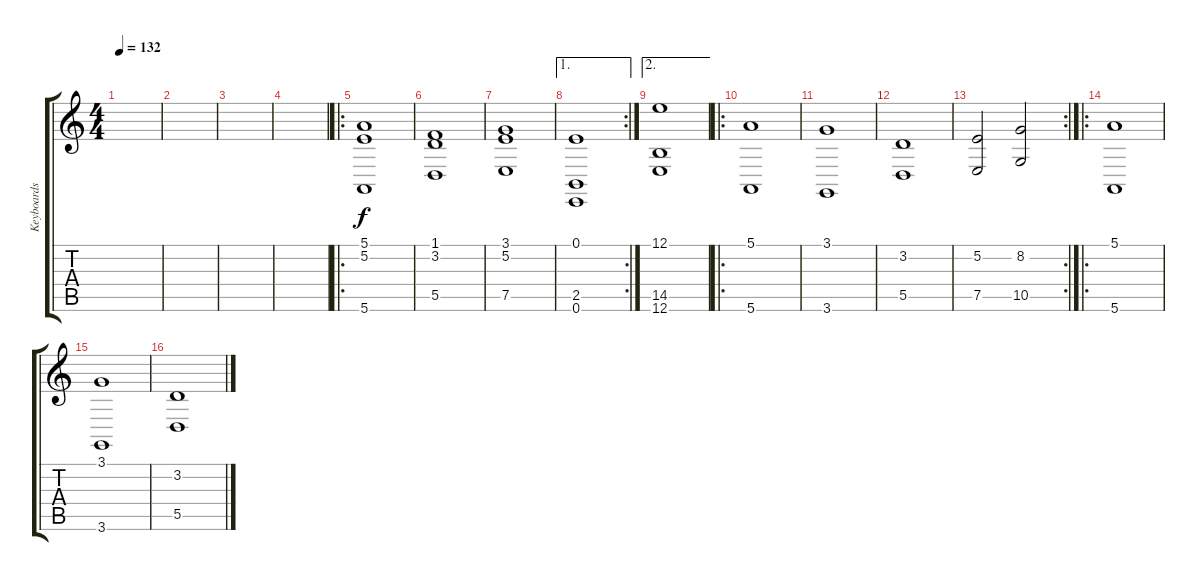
\track ("Keyboards 1" "Keyboards ") {instrument choiraahs}
\staff {score tabs}
\tuning (E4 B3 G3 D3 A2 E2) {hide}
\ts (4 4)
\tempo 132
\clef g2
\ks c
|
|
|
|
\ro
(5.1 5.2 5.6).1 |
(1.1 3.2 5.5).1 |
(3.1 5.2 7.5).1 |
\ae 1
\rc 2
(0.1 2.5 0.6).1 |
\ae 2
(12.1 14.5 12.6).1 |
\ro
(5.1 5.6).1{instrument stringensemble1} |
(3.1 3.6).1 |
(3.2 5.5).1 |
\rc 2
(5.2 7.5).2 (8.2 10.5).2 |
\ro
(5.1 5.6).1{volume 16 instrument stringensemble1} |
(3.1 3.6).1 |
(3.2 5.5).1
